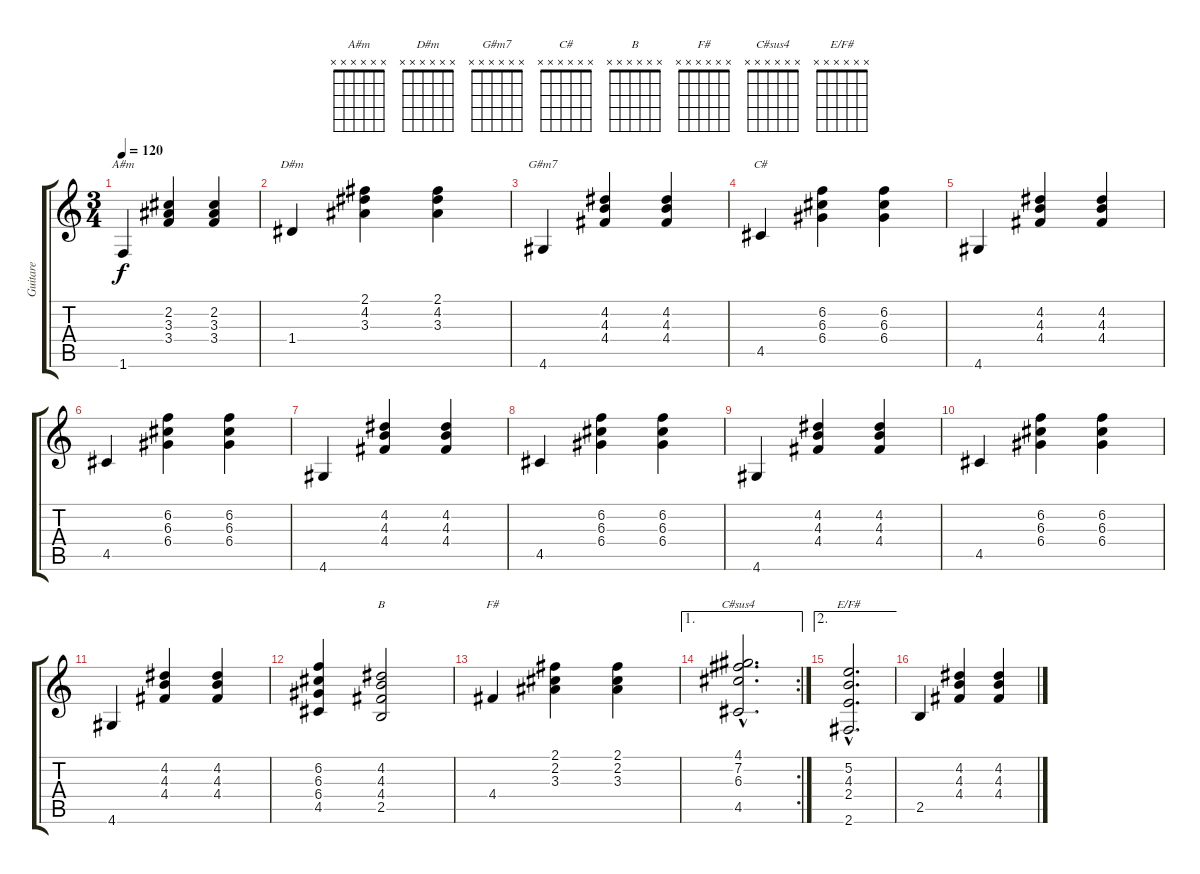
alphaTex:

\track ("Guitare" "Guitare") {instrument acousticguitarsteel}
\staff {score tabs}
\tuning (E4 B3 G3 D3 A2 E2) {hide}
\chord ("A#m" x x x x x x) {firstfret 0}
\chord ("D#m" x x x x x x) {firstfret 0}
\chord ("G#m7" x x x x x x) {firstfret 0}
\chord ("C#" x x x x x x) {firstfret 0}
\chord ("B" x x x x x x) {firstfret 0}
\chord ("F#" x x x x x x) {firstfret 0}
\chord ("C#sus4" x x x x x x) {firstfret 0}
\chord ("E/F#" x x x x x x) {firstfret 0}
\ts (3 4)
\tempo 120
\clef g2
\ks c
1.6.4{ch "A#m" dy f} (2.2 3.3 3.4).4 (2.2 3.3 3.4).4 |
1.4.4{ch "D#m"} (2.1 4.2 3.3).4 (2.1 4.2 3.3).4 |
4.6.4{ch "G#m7"} (4.2 4.3 4.4).4 (4.2 4.3 4.4).4 |
4.5.4{ch "C#"} (6.2 6.3 6.4).4 (6.2 6.3 6.4).4 |
4.6.4 (4.2 4.3 4.4).4 (4.2 4.3 4.4).4 |
4.5.4 (6.2 6.3 6.4).4 (6.2 6.3 6.4).4 |
4.6.4 (4.2 4.3 4.4).4 (4.2 4.3 4.4).4 |
4.5.4 (6.2 6.3 6.4).4 (6.2 6.3 6.4).4 |
4.6.4 (4.2 4.3 4.4).4 (4.2 4.3 4.4).4 |
4.5.4 (6.2 6.3 6.4).4 (6.2 6.3 6.4).4 |
4.6.4 (4.2 4.3 4.4).4 (4.2 4.3 4.4).4 |
(6.2 6.3 6.4 4.5).4 (4.2 4.3 4.4 2.5).2{ch "B"} |
4.4.4{ch "F#"} (2.1 2.2 3.3).4 (2.1 2.2 3.3).4 |
\ae 1
\rc 2
(4.1{hac} 7.2{hac} 6.3{hac} 4.5{hac}).2{d ch "C#sus4"} |
\ae 2
(5.2{hac} 4.3{hac} 2.4{hac} 2.6{hac}).2{d ch "E/F#"} |
2.5.4 (4.2 4.3 4.4).4 (4.2 4.3 4.4).4
